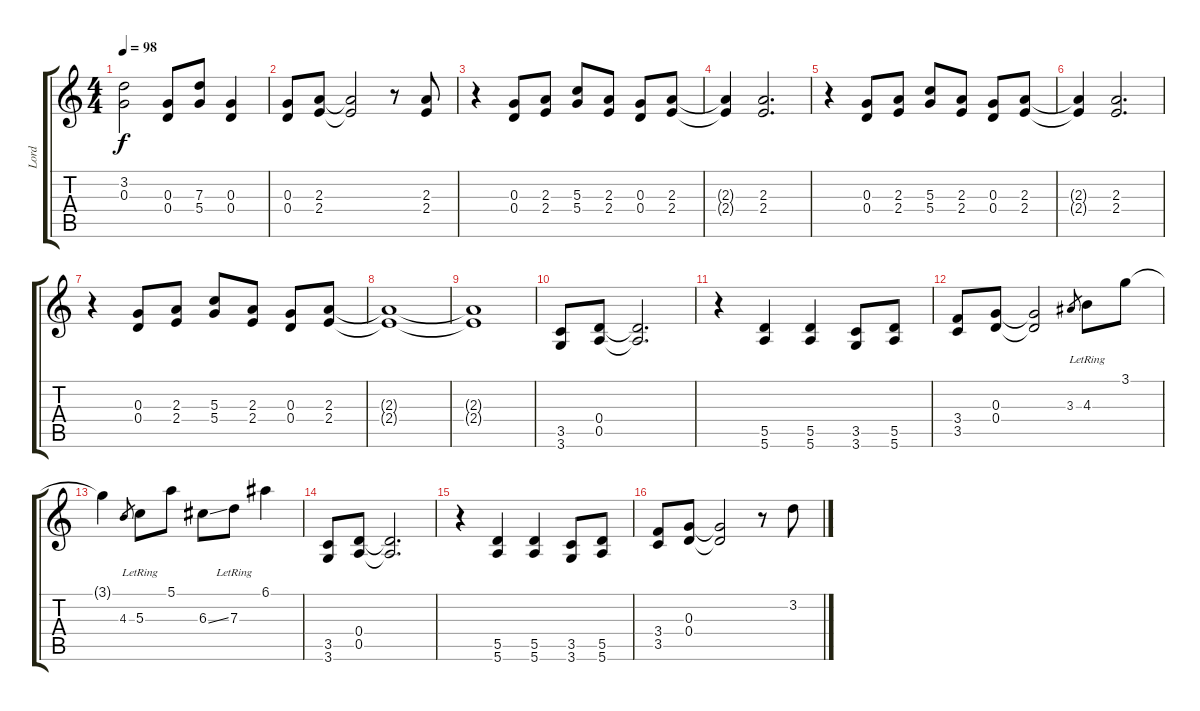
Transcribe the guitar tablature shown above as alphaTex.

\track ("Lord" "Lord") {instrument rockorgan}
\staff {score tabs}
\tuning (E5 B4 G4 D4 A3 E3) {hide}
\ts (4 4)
\tempo 98
\clef g2
\ks c
(3.2{t} 0.3{t}).2{dy f} (0.3 0.4).8 (7.3 5.4).8 (0.3 0.4).4 |
(0.3 0.4).8 (2.3 2.4).8 (2.3{t} 2.4{t}).2 r.8 (2.3 2.4).8 |
r.4 (0.3 0.4).8 (2.3 2.4).8 (5.3 5.4).8 (2.3 2.4).8 (0.3 0.4).8 (2.3 2.4).8 |
(2.3{t} 2.4{t}).4 (2.3 2.4).2{d} |
r.4 (0.3 0.4).8 (2.3 2.4).8 (5.3 5.4).8 (2.3 2.4).8 (0.3 0.4).8 (2.3 2.4).8 |
(2.3{t} 2.4{t}).4 (2.3 2.4).2{d} |
r.4 (0.3 0.4).8 (2.3 2.4).8 (5.3 5.4).8 (2.3 2.4).8 (0.3 0.4).8 (2.3 2.4).8 |
(2.3{t} 2.4{t}).1 |
(2.3{t} 2.4{t}).1 |
(3.5 3.6).8 (0.4 0.5).8 (0.4{t} 0.5{t}).2{d} |
r.4 (5.5 5.6).4 (5.5 5.6).4 (3.5 3.6).8 (5.5 5.6).8 |
(3.4 3.5).8 (0.3 0.4).8 (0.3{t} 0.4{t}).2 3.3.8{gr} 4.3{lr}.8 3.1.8 |
3.1{t}.4 4.3.8{gr} 5.3{lr}.8 5.1.8 6.3{ss}.8 7.3{lr}.8 6.1.4 |
(3.5 3.6).8 (0.4 0.5).8 (0.4{t} 0.5{t}).2{d} |
r.4 (5.5 5.6).4 (5.5 5.6).4 (3.5 3.6).8 (5.5 5.6).8 |
(3.4 3.5).8 (0.3 0.4).8 (0.3{t} 0.4{t}).2 r.8 3.2.8
